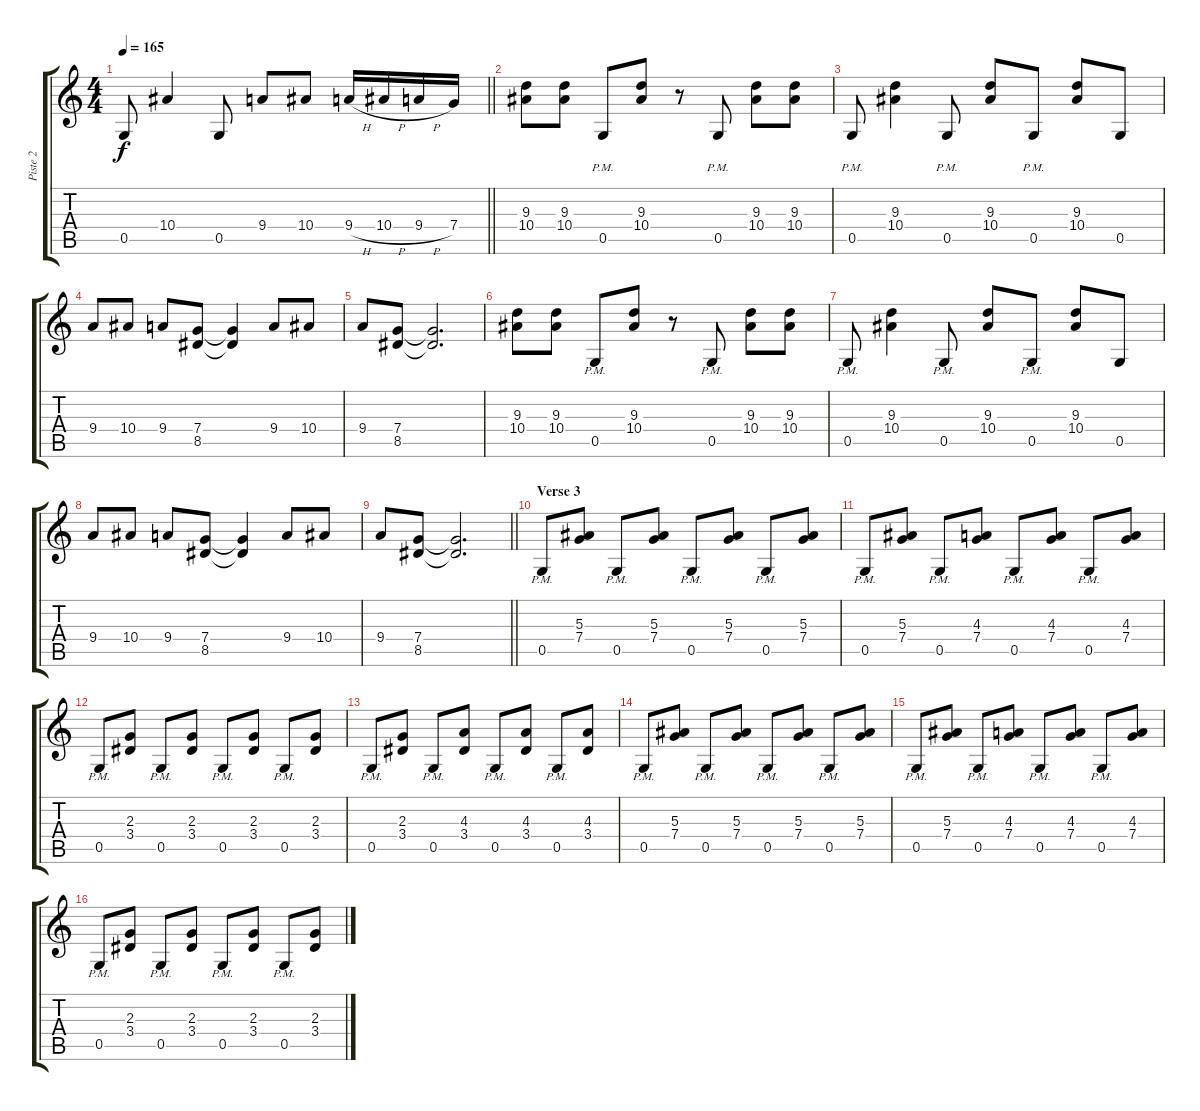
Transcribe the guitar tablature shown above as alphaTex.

\track ("Piste 2" "Piste 2") {instrument distortionguitar}
\staff {score tabs}
\tuning (D4 A3 F3 C3 G2 D2) {hide}
\ts (4 4)
\tempo 165
\clef g2
\barLineRight lightlight
\ks c
0.5.8{dy f} 10.4.4 0.5.8 9.4.8 10.4.8 9.4{h}.16 10.4{h}.16 9.4{h}.16 7.4.16 |
(9.3 10.4).8 (9.3 10.4).8 0.5{pm}.8 (9.3 10.4).8 r.8 0.5{pm}.8 (9.3 10.4).8 (9.3 10.4).8 |
0.5{pm}.8 (9.3 10.4).4 0.5{pm}.8 (9.3 10.4).8 0.5{pm}.8 (9.3 10.4).8 0.5.8 |
9.4.8 10.4.8 9.4.8 (7.4 8.5).8 (7.4{t} 8.5{t}).4 9.4.8 10.4.8 |
9.4.8 (7.4 8.5).8 (7.4{t} 8.5{t}).2{d} |
(9.3 10.4).8 (9.3 10.4).8 0.5{pm}.8 (9.3 10.4).8 r.8 0.5{pm}.8 (9.3 10.4).8 (9.3 10.4).8 |
0.5{pm}.8 (9.3 10.4).4 0.5{pm}.8 (9.3 10.4).8 0.5{pm}.8 (9.3 10.4).8 0.5.8 |
9.4.8 10.4.8 9.4.8 (7.4 8.5).8 (7.4{t} 8.5{t}).4 9.4.8 10.4.8 |
\barLineRight lightlight
9.4.8 (7.4 8.5).8 (7.4{t} 8.5{t}).2{d} |
\section ("" "Verse 3")
0.5{pm}.8 (5.3 7.4).8 0.5{pm}.8 (5.3 7.4).8 0.5{pm}.8 (5.3 7.4).8 0.5{pm}.8 (5.3 7.4).8 |
0.5{pm}.8 (5.3 7.4).8 0.5{pm}.8 (4.3 7.4).8 0.5{pm}.8 (4.3 7.4).8 0.5{pm}.8 (4.3 7.4).8 |
0.5{pm}.8 (2.3 3.4).8 0.5{pm}.8 (2.3 3.4).8 0.5{pm}.8 (2.3 3.4).8 0.5{pm}.8 (2.3 3.4).8 |
0.5{pm}.8 (2.3 3.4).8 0.5{pm}.8 (4.3 3.4).8 0.5{pm}.8 (4.3 3.4).8 0.5{pm}.8 (4.3 3.4).8 |
0.5{pm}.8 (5.3 7.4).8 0.5{pm}.8 (5.3 7.4).8 0.5{pm}.8 (5.3 7.4).8 0.5{pm}.8 (5.3 7.4).8 |
0.5{pm}.8 (5.3 7.4).8 0.5{pm}.8 (4.3 7.4).8 0.5{pm}.8 (4.3 7.4).8 0.5{pm}.8 (4.3 7.4).8 |
0.5{pm}.8 (2.3 3.4).8 0.5{pm}.8 (2.3 3.4).8 0.5{pm}.8 (2.3 3.4).8 0.5{pm}.8 (2.3 3.4).8
